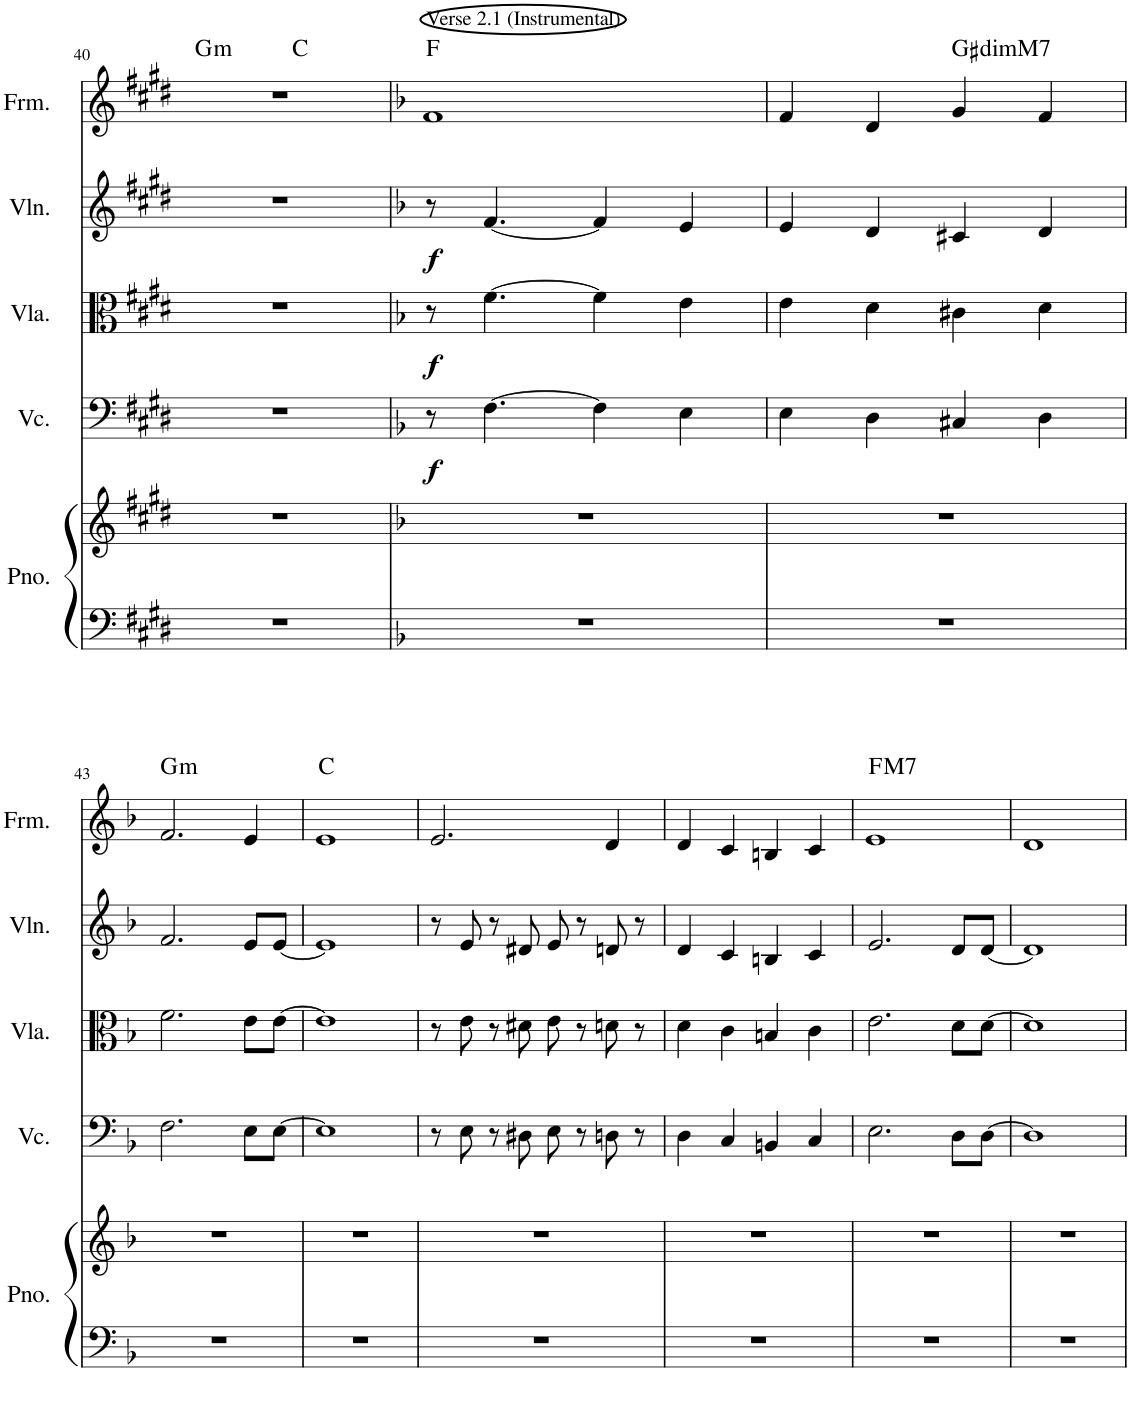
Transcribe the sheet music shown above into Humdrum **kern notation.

**kern	**kern	**kern	**dynam	**kern	**dynam	**kern	**dynam	**kern	**harte
*part5	*part5	*part4	*part4	*part3	*part3	*part2	*part2	*part1	*part1
*staff6	*staff5	*staff4	*staff4	*staff3	*staff3	*staff2	*staff2	*staff1	*
*I"Piano	*	*I"Violoncello	*	*I"Viola	*	*I"Violin	*	*I"Form	*
*I'Pno.	*	*I'Vc.	*	*I'Vla.	*	*I'Vln.	*	*I'Frm.	*
!!LO:PB:g=z
*clefF4	*clefG2	*clefF4	*	*clefC3	*	*clefG2	*	*clefG2	*
*k[f#c#g#d#]	*k[f#c#g#d#]	*k[f#c#g#d#]	*	*k[f#c#g#d#]	*	*k[f#c#g#d#]	*	*k[f#c#g#d#]	*
*M4/4	*M4/4	*M4/4	*	*M4/4	*	*M4/4	*	*M4/4	*
=40	=40	=40	=40	=40	=40	=40	=40	=40	=40
!	!	!	!	!	!	!	!	!	!LO:H:kt=m
*	*	*	*	*	*	*	*	*^	*
1r	1r	1r	.	1r	.	1r	.	1r	2ryy	G:min
.	.	.	.	.	.	.	.	.	2ryy	C:maj
*	*	*	*	*	*	*	*	*v	*v	*
=41	=41	=41	=41	=41	=41	=41	=41	=41	=41
*k[b-]	*k[b-]	*k[b-]	*	*k[b-]	*	*k[b-]	*	*k[b-]	*
*	*	*	*	*	*	*	*	*^	*
!	!	!	!	!	!	!	!	!LO:TX:a:t=Verse 2.1 (Instrumental)	!	!
!	!	!	!LO:DY:b	!	!LO:DY:b	!	!LO:DY:b	!	!	!
*	*	*	*	*	*	*	*	*v	*v	*
1r	1r	8r	f	8r	f	8r	f	1f	F:maj
.	.	[4.F\	.	[4.f\	.	[4.f/	.	.	.
.	.	4F\]	.	4f\]	.	4f/]	.	.	.
.	.	4E\	.	4e\	.	4e/	.	.	.
=42	=42	=42	=42	=42	=42	=42	=42	=42	=42
1r	1r	4E\	.	4e\	.	4e/	.	4f/	.
.	.	4D\	.	4d\	.	4d/	.	4d/	.
!	!	!	!	!	!	!	!	!	!LO:H:kt=dim
.	.	4C#X/	.	4c#X\	.	4c#X/	.	4g/	G#:dim
.	.	4D\	.	4d\	.	4d/	.	4f/	.
!!LO:LB:g=z
=43	=43	=43	=43	=43	=43	=43	=43	=43	=43
!	!	!	!	!	!	!	!	!	!LO:H:kt=m
1r	1r	2.F\	.	2.f\	.	2.f/	.	2.f/	G:min
.	.	8E\L	.	8e\L	.	8e/L	.	4e/	.
.	.	[8E\J	.	[8e\J	.	[8e/J	.	.	.
=44	=44	=44	=44	=44	=44	=44	=44	=44	=44
1r	1r	1E]	.	1e]	.	1e]	.	1e	C:maj
=45	=45	=45	=45	=45	=45	=45	=45	=45	=45
1r	1r	8r	.	8r	.	8r	.	2.e/	.
.	.	8E\	.	8e\	.	8e/	.	.	.
.	.	8r	.	8r	.	8r	.	.	.
.	.	8D#X\	.	8d#X\	.	8d#X/	.	.	.
.	.	8E\	.	8e\	.	8e/	.	.	.
.	.	8r	.	8r	.	8r	.	.	.
.	.	8Dn\	.	8dn\	.	8dn/	.	4d/	.
.	.	8r	.	8r	.	8r	.	.	.
=46	=46	=46	=46	=46	=46	=46	=46	=46	=46
1r	1r	4D\	.	4d\	.	4d/	.	4d/	.
.	.	4C/	.	4c\	.	4c/	.	4c/	.
.	.	4BBn/	.	4Bn/	.	4Bn/	.	4Bn/	.
.	.	4C/	.	4c\	.	4c/	.	4c/	.
=47	=47	=47	=47	=47	=47	=47	=47	=47	=47
!	!	!	!	!	!	!	!	!	!LO:H:kt=M7
1r	1r	2.E\	.	2.e\	.	2.e/	.	1e	F:maj7
.	.	8D\L	.	8d\L	.	8d/L	.	.	.
.	.	[8D\J	.	[8d\J	.	[8d/J	.	.	.
=48	=48	=48	=48	=48	=48	=48	=48	=48	=48
1r	1r	1D]	.	1d]	.	1d]	.	1d	.
=	=	=	=	=	=	=	=	=	=
*-	*-	*-	*-	*-	*-	*-	*-	*-	*-
